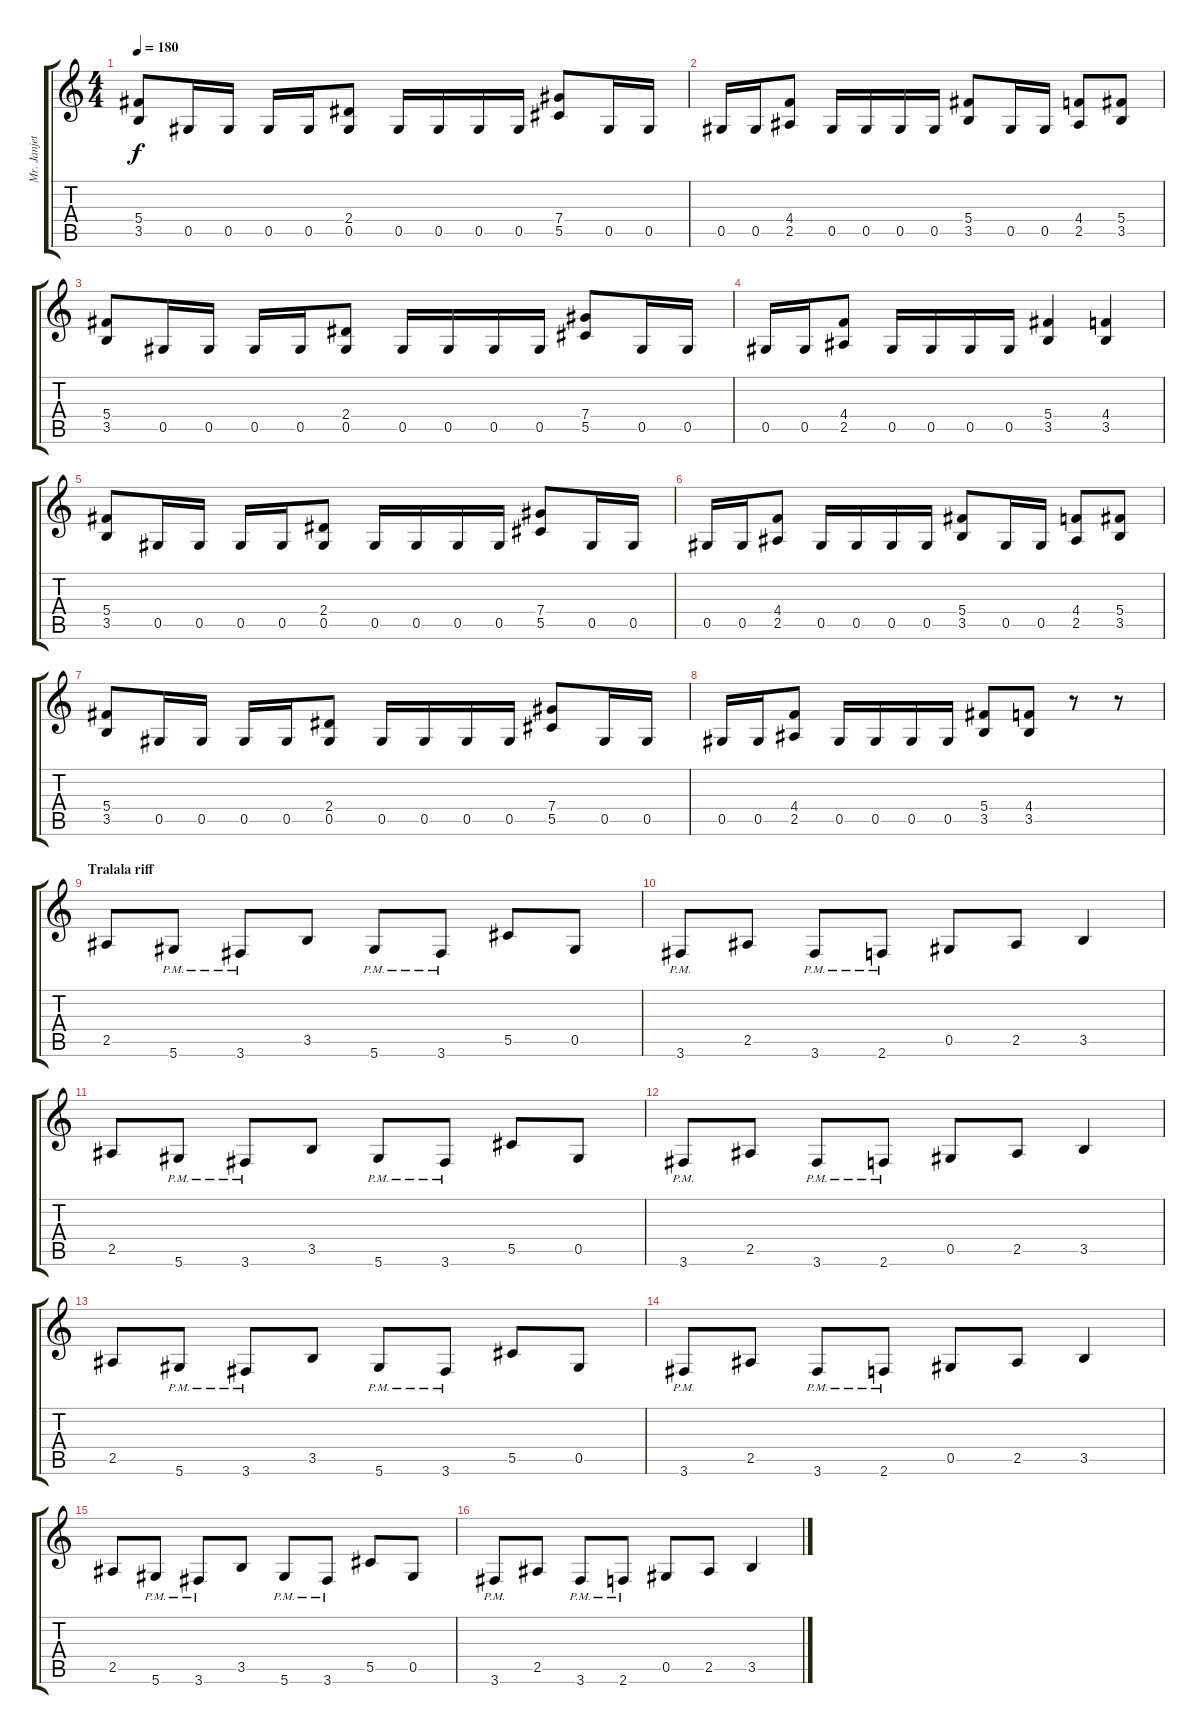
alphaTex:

\track ("Mr. Janjetovic" "Mr. Janjet") {instrument overdrivenguitar}
\staff {score tabs}
\tuning (Eb4 Bb3 Gb3 Db3 Ab2 Eb2) {hide}
\ts (4 4)
\tempo 180
\clef g2
\ks c
(5.4 3.5).8{dy f} 0.5.16 0.5.16 0.5.16 0.5.16 (2.4 0.5).8 0.5.16 0.5.16 0.5.16 0.5.16 (7.4 5.5).8 0.5.16 0.5.16 |
0.5.16 0.5.16 (4.4 2.5).8 0.5.16 0.5.16 0.5.16 0.5.16 (5.4 3.5).8 0.5.16 0.5.16 (4.4 2.5).8 (5.4 3.5).8 |
(5.4 3.5).8 0.5.16 0.5.16 0.5.16 0.5.16 (2.4 0.5).8 0.5.16 0.5.16 0.5.16 0.5.16 (7.4 5.5).8 0.5.16 0.5.16 |
0.5.16 0.5.16 (4.4 2.5).8 0.5.16 0.5.16 0.5.16 0.5.16 (5.4 3.5).4 (4.4 3.5).4 |
(5.4 3.5).8 0.5.16 0.5.16 0.5.16 0.5.16 (2.4 0.5).8 0.5.16 0.5.16 0.5.16 0.5.16 (7.4 5.5).8 0.5.16 0.5.16 |
0.5.16 0.5.16 (4.4 2.5).8 0.5.16 0.5.16 0.5.16 0.5.16 (5.4 3.5).8 0.5.16 0.5.16 (4.4 2.5).8 (5.4 3.5).8 |
(5.4 3.5).8 0.5.16 0.5.16 0.5.16 0.5.16 (2.4 0.5).8 0.5.16 0.5.16 0.5.16 0.5.16 (7.4 5.5).8 0.5.16 0.5.16 |
0.5.16 0.5.16 (4.4 2.5).8 0.5.16 0.5.16 0.5.16 0.5.16 (5.4 3.5).8 (4.4 3.5).8 r.8 r.8 |
\section ("" "Tralala riff")
2.5.8 5.6{pm}.8 3.6{pm}.8 3.5.8 5.6{pm}.8 3.6{pm}.8 5.5.8 0.5.8 |
3.6{pm}.8 2.5.8 3.6{pm}.8 2.6{pm}.8 0.5.8 2.5.8 3.5.4 |
2.5.8 5.6{pm}.8 3.6{pm}.8 3.5.8 5.6{pm}.8 3.6{pm}.8 5.5.8 0.5.8 |
3.6{pm}.8 2.5.8 3.6{pm}.8 2.6{pm}.8 0.5.8 2.5.8 3.5.4 |
2.5.8 5.6{pm}.8 3.6{pm}.8 3.5.8 5.6{pm}.8 3.6{pm}.8 5.5.8 0.5.8 |
3.6{pm}.8 2.5.8 3.6{pm}.8 2.6{pm}.8 0.5.8 2.5.8 3.5.4 |
2.5.8 5.6{pm}.8 3.6{pm}.8 3.5.8 5.6{pm}.8 3.6{pm}.8 5.5.8 0.5.8 |
3.6{pm}.8 2.5.8 3.6{pm}.8 2.6{pm}.8 0.5.8 2.5.8 3.5.4
